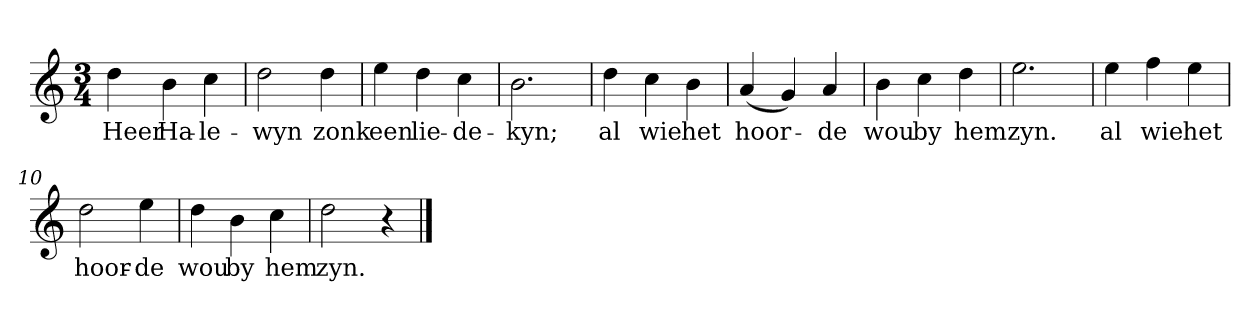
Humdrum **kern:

**kern	**text
*part1	*part1
*staff1	*staff1
*clefG2	*
*k[]	*
*D:dor	*
*M3/4	*
*MM120	*
=1	=1
4dd	Heer
4b	Ha-
4cc	-le-
=2	=2
2dd	-wyn
4dd	zonk
=3	=3
4ee	een
4dd	lie-
4cc	-de-
=4	=4
2.b	-kyn;
=5	=5
4dd	al
4cc	wie
4b	het
=6	=6
(4a	hoor-
4g)	.
4a	-de
=7	=7
4b	wou
4cc	by
4dd	hem
=8	=8
2.ee	zyn.
=9	=9
4ee	al
4ff	wie
4ee	het
=10	=10
2dd	hoor-
4ee	-de
=11	=11
4dd	wou
4b	by
4cc	hem
=12	=12
2dd	zyn.
4r	.
==	==
*-	*-
